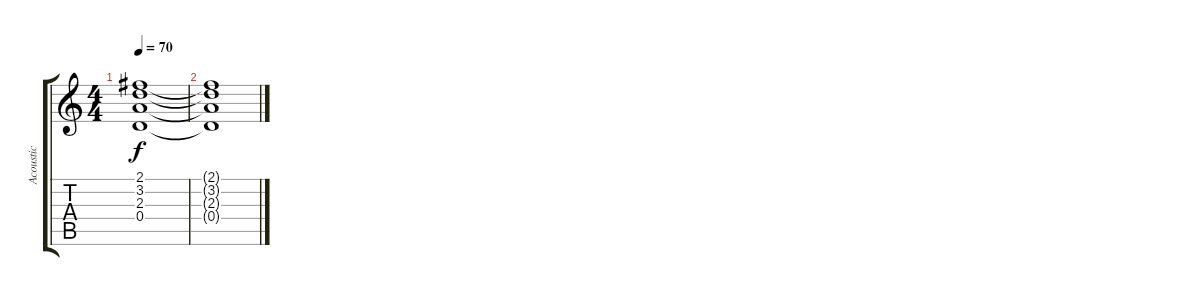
\track ("Acoustic" "Acoustic") {instrument acousticguitarsteel}
\staff {score tabs}
\tuning (E4 B3 G3 D3 A2 E2) {hide}
\ts (4 4)
\tempo 70
\clef g2
\ks c
(2.1{t} 3.2{t} 2.3{t} 0.4{t}).1{dy f} |
(2.1{t} 3.2{t} 2.3{t} 0.4{t}).1
